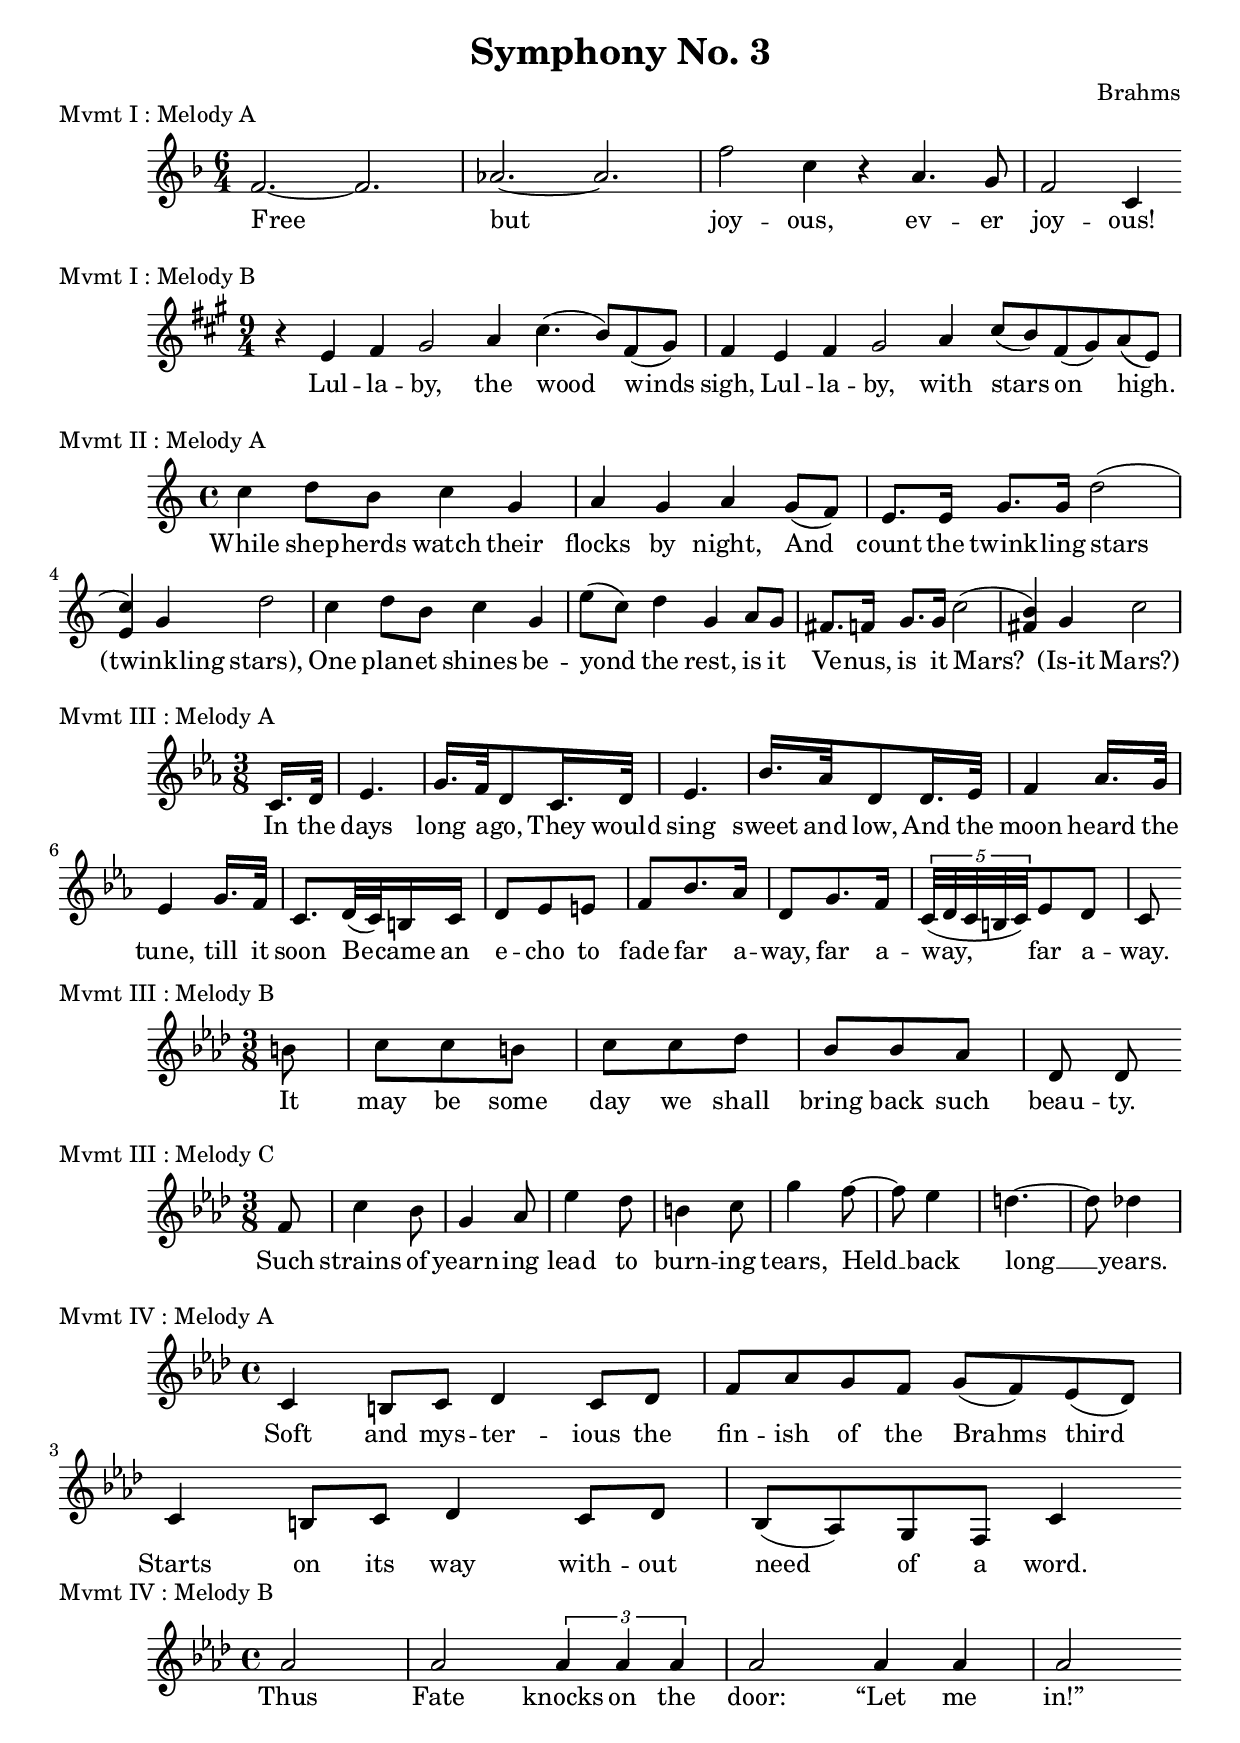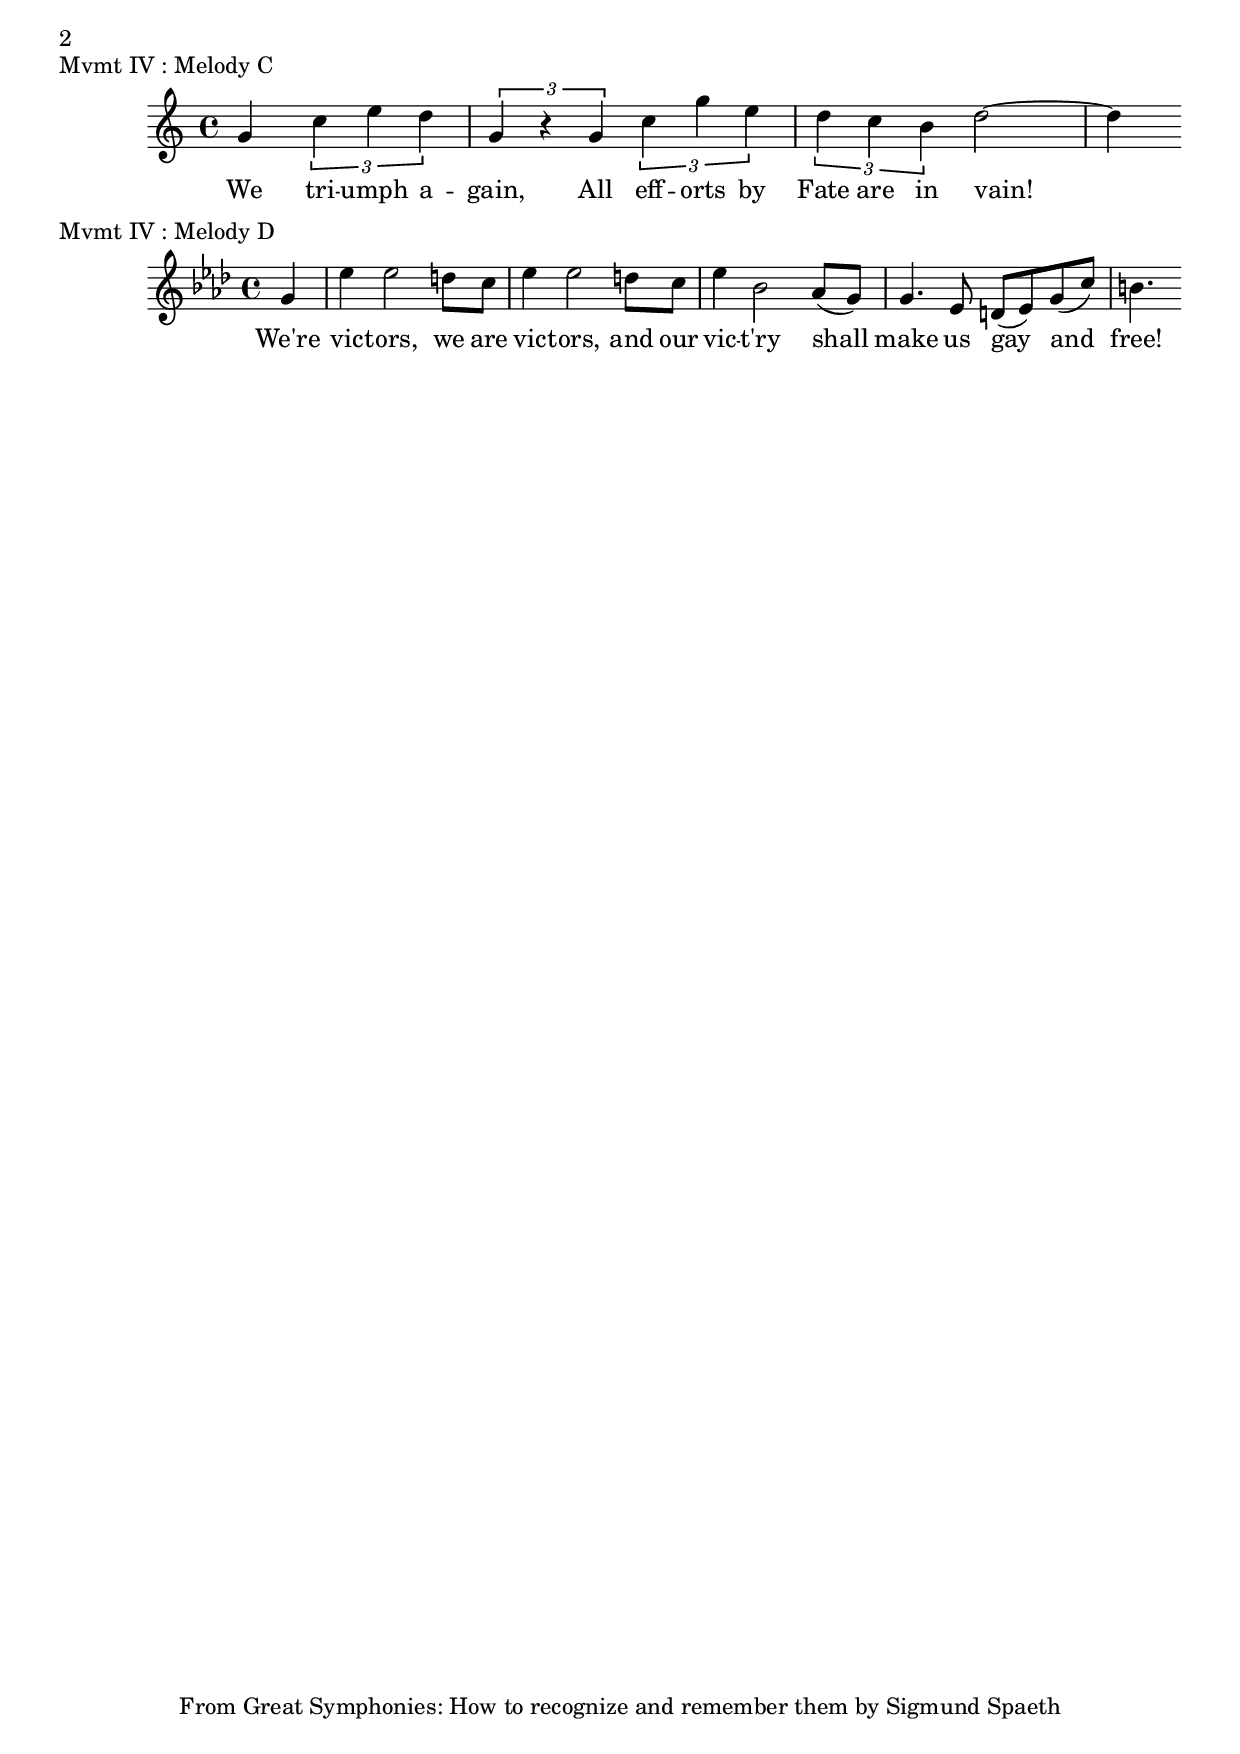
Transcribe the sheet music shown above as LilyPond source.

% Brahms Symphony No. 3
\version "2.18.2"
% Movement I Melody A {{{
melody_ia = <<
    \relative c' {
        \clef "treble"
        \key f \major
        \time 6/4
        f2.~ f2. |
        aes2.~ aes2. |
        f'2 c4 r4 a4. g8 |
        f2 c4
    }
    \addlyrics {
        Free__ but__ joy -- ous,
        ev -- er joy -- ous!
    }
>> % }}}

% Movement I Melody B {{{
melody_ib = <<
    \relative c' {
        \clef "treble"
        \key a \major
        \time 9/4
        r4 e4 fis4 gis2 a4 cis4.( b8) fis( gis) |
        fis4 e fis gis2 a4 cis8( b) fis8( gis) a8( e) |
    }
    \addlyrics {
      Lul -- la -- by, the wood winds sigh,
      Lul -- la -- by, with stars on high.
    }
>> % }}}

% Movement II Melody A {{{
melody_iia = <<
    \relative c' {
        \clef "treble"
        \key c \major
        \time 4/4
        c'4 d8 b c4 g |
        a4 g a g8( f) |
        e8. e16 g8. g16 d'2( |
        << c4) e, >> g4 d'2 |
        c4 d8 b c4 g |
        e'8( c) d4 g,4 a8 g |
        fis8. f16 g8. g16 c2( |
        << b4) fis >> g4 c2 |
    }
    \addlyrics {
        While shep -- herds watch their flocks by night,
        And count the twink -- ling stars (twinkling stars),
        One plan -- et shines be -- yond the rest,
        is it Ve -- nus, is it Mars? (Is-it Mars?)
    }
>> % }}}

% Movement III Melody A {{{
melody_iiia = <<
    \relative c' {
        \clef "treble"
        \key ees \major
        \time 3/8
        \partial 8 c16. d32 |
        ees4. |
        g16. f32 d8 c16. d32 |
        ees4. |
        bes'16. aes32 d,8 d16. ees32 |
        f4 aes16. g32 |
        ees4 g16. f32 |
        c8. d32( c) b16 c16 |
        d8 ees e |
        f8 bes8. aes16 |
        d,8 g8. f16 |
        \tuplet 5/4 { c32( d c b c) } ees8 d |
        c8
    }
    \addlyrics {
        In the days long a -- go, They would sing sweet and low,
        And the moon heard the tune, till it soon
        Be -- came an e -- cho to fade far a -- way,
        far a -- way,__ far a -- way.
    }
>> % }}}

% Movement III Melody B {{{
melody_iiib = <<
    \relative c' {
        \clef "treble"
        \key aes \major
        \time 3/8
        \partial 8 b'8 |
        c8 c b |
        c8 c des |
        bes8 bes aes |
        des,8 des
    }
    \addlyrics {
        It may be some day we shall bring back such beau -- ty.
    }
>> % }}}

% Movement III Melody C {{{
melody_iiic = <<
    \relative c' {
        \clef "treble"
        \key aes \major
        \time 3/8
        \partial 8 f8 |
        c'4 bes8 |
        g4 aes8 |
        ees'4 des8 |
        b4 c8 |
        g'4 f8~ |
        f8 ees4 |
        d4.~ |
        d8 des4 |
    }
    \addlyrics {
        Such strains of yearn -- ing lead to burn -- ing tears,
        Held __ back long __ years.
    }
>> % }}}

% Movement IV Melody A {{{
melody_iva = <<
    \relative c' {
        \clef "treble"
        \key aes \major
        \time 4/4
        c4 b8 c des4 c8 des8 |
        f8 aes g f g( f) ees( des) |
        c4 b8 c des4 c8 des8 |
        bes8( aes) g f c'4
    }
    \addlyrics {
        Soft and mys -- ter -- ious the fin -- ish of the Brahms third
        Starts on its way with -- out need of a word.
    }
>> % }}}

% Movement IV Melody B {{{
melody_ivb = <<
    \relative c' {
        \clef "treble"
        \key aes \major
        \time 4/4
        \partial 2 aes'2 |
        aes2 \tuplet 3/2 { aes4 aes aes } |
        aes2 aes4 aes |
        aes2
    }
    \addlyrics {
        Thus Fate knocks on the door: “Let me in!”
    }
>> % }}}

% Movement IV Melody C {{{
melody_ivc = <<
    \relative c' {
        \clef "treble"
        \key c \major
        \time 4/4
        \partial 2. g'4 \tuplet 3/2 { c4 e d } |
        \tuplet 3/2 { g,4 r g } \tuplet 3/2 { c4 g' e } |
        \tuplet 3/2 { d4 c b } d2~ |
        d4
    }
    \addlyrics {
        We tri -- umph a -- gain,
        All eff -- orts by Fate are in vain!
    }
>> % }}}

% Movement IV Melody D {{{
melody_ivd = <<
    \relative c' {
        \clef "treble"
        \key aes \major
        \time 4/4
        \partial 4 g'4 |
        ees'4 ees2 d8 c |
        ees4 ees2 d8 c |
        ees4 bes2 aes8( g) |
        g4. ees8 d8( ees) g( c) |
        b4.
    }
    \addlyrics {
        We're vic -- tors, we are vic -- tors,
        and our vic -- t'ry shall make us gay and free!
    }
>> % }}}


\header {
    title = "Symphony No. 3"
    composer = "Brahms"
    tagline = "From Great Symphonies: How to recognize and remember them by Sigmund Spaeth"
}
\layout { ragged-right = ##f }

\score { \header {piece = "Mvmt I : Melody A"} \melody_ia }
\score { \header {piece = "Mvmt I : Melody B"} \melody_ib }
\score { \header {piece = "Mvmt II : Melody A"} \melody_iia }
\score { \header {piece = "Mvmt III : Melody A"} \melody_iiia }
\score { \header {piece = "Mvmt III : Melody B"} \melody_iiib }
\score { \header {piece = "Mvmt III : Melody C"} \melody_iiic }
\score { \header {piece = "Mvmt IV : Melody A"} \melody_iva }
\score { \header {piece = "Mvmt IV : Melody B"} \melody_ivb }
\score { \header {piece = "Mvmt IV : Melody C"} \melody_ivc }
\score { \header {piece = "Mvmt IV : Melody D"} \melody_ivd }
